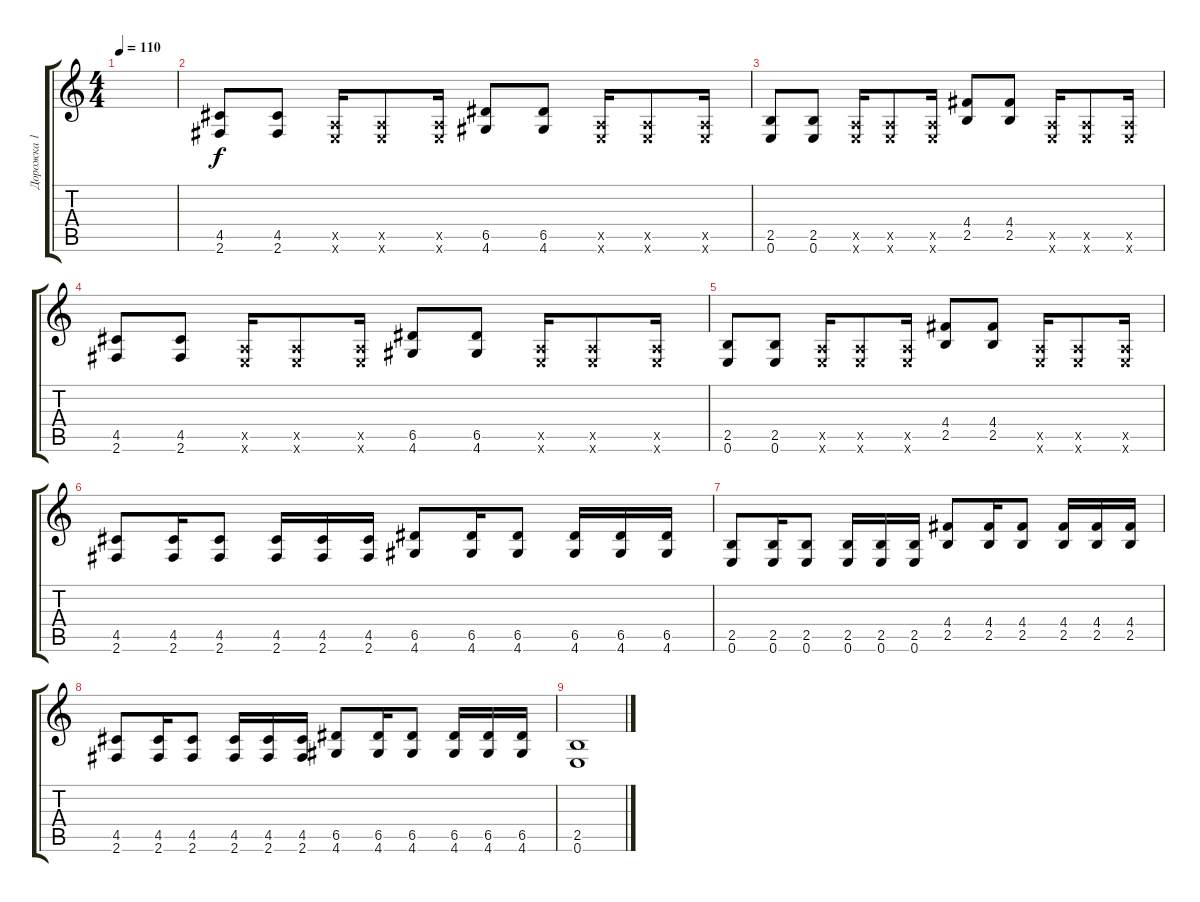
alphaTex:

\track ("Дорожка 1" "Дорожка 1") {instrument distortionguitar}
\staff {score tabs}
\tuning (E4 B3 G3 D3 A2 E2) {hide}
\ts (4 4)
\tempo 110
\clef g2
\ks c
|
(4.5 2.6).8 (4.5 2.6).8 (0.5{x} 0.6{x}).16 (0.5{x} 0.6{x}).8 (0.5{x} 0.6{x}).16 (6.5 4.6).8 (6.5 4.6).8 (0.5{x} 0.6{x}).16 (0.5{x} 0.6{x}).8 (0.5{x} 0.6{x}).16 |
(2.5 0.6).8 (2.5 0.6).8 (0.5{x} 0.6{x}).16 (0.5{x} 0.6{x}).8 (0.5{x} 0.6{x}).16 (4.4 2.5).8 (4.4 2.5).8 (0.5{x} 0.6{x}).16 (0.5{x} 0.6{x}).8 (0.5{x} 0.6{x}).16 |
(4.5 2.6).8 (4.5 2.6).8 (0.5{x} 0.6{x}).16 (0.5{x} 0.6{x}).8 (0.5{x} 0.6{x}).16 (6.5 4.6).8 (6.5 4.6).8 (0.5{x} 0.6{x}).16 (0.5{x} 0.6{x}).8 (0.5{x} 0.6{x}).16 |
(2.5 0.6).8 (2.5 0.6).8 (0.5{x} 0.6{x}).16 (0.5{x} 0.6{x}).8 (0.5{x} 0.6{x}).16 (4.4 2.5).8 (4.4 2.5).8 (0.5{x} 0.6{x}).16 (0.5{x} 0.6{x}).8 (0.5{x} 0.6{x}).16 |
(4.5 2.6).8 (4.5 2.6).16 (4.5 2.6).8 (4.5 2.6).16 (4.5 2.6).16 (4.5 2.6).16 (6.5 4.6).8 (6.5 4.6).16 (6.5 4.6).8 (6.5 4.6).16 (6.5 4.6).16 (6.5 4.6).16 |
(2.5 0.6).8 (2.5 0.6).16 (2.5 0.6).8 (2.5 0.6).16 (2.5 0.6).16 (2.5 0.6).16 (4.4 2.5).8 (4.4 2.5).16 (4.4 2.5).8 (4.4 2.5).16 (4.4 2.5).16 (4.4 2.5).16 |
(4.5 2.6).8 (4.5 2.6).16 (4.5 2.6).8 (4.5 2.6).16 (4.5 2.6).16 (4.5 2.6).16 (6.5 4.6).8 (6.5 4.6).16 (6.5 4.6).8 (6.5 4.6).16 (6.5 4.6).16 (6.5 4.6).16 |
(2.5 0.6).1
